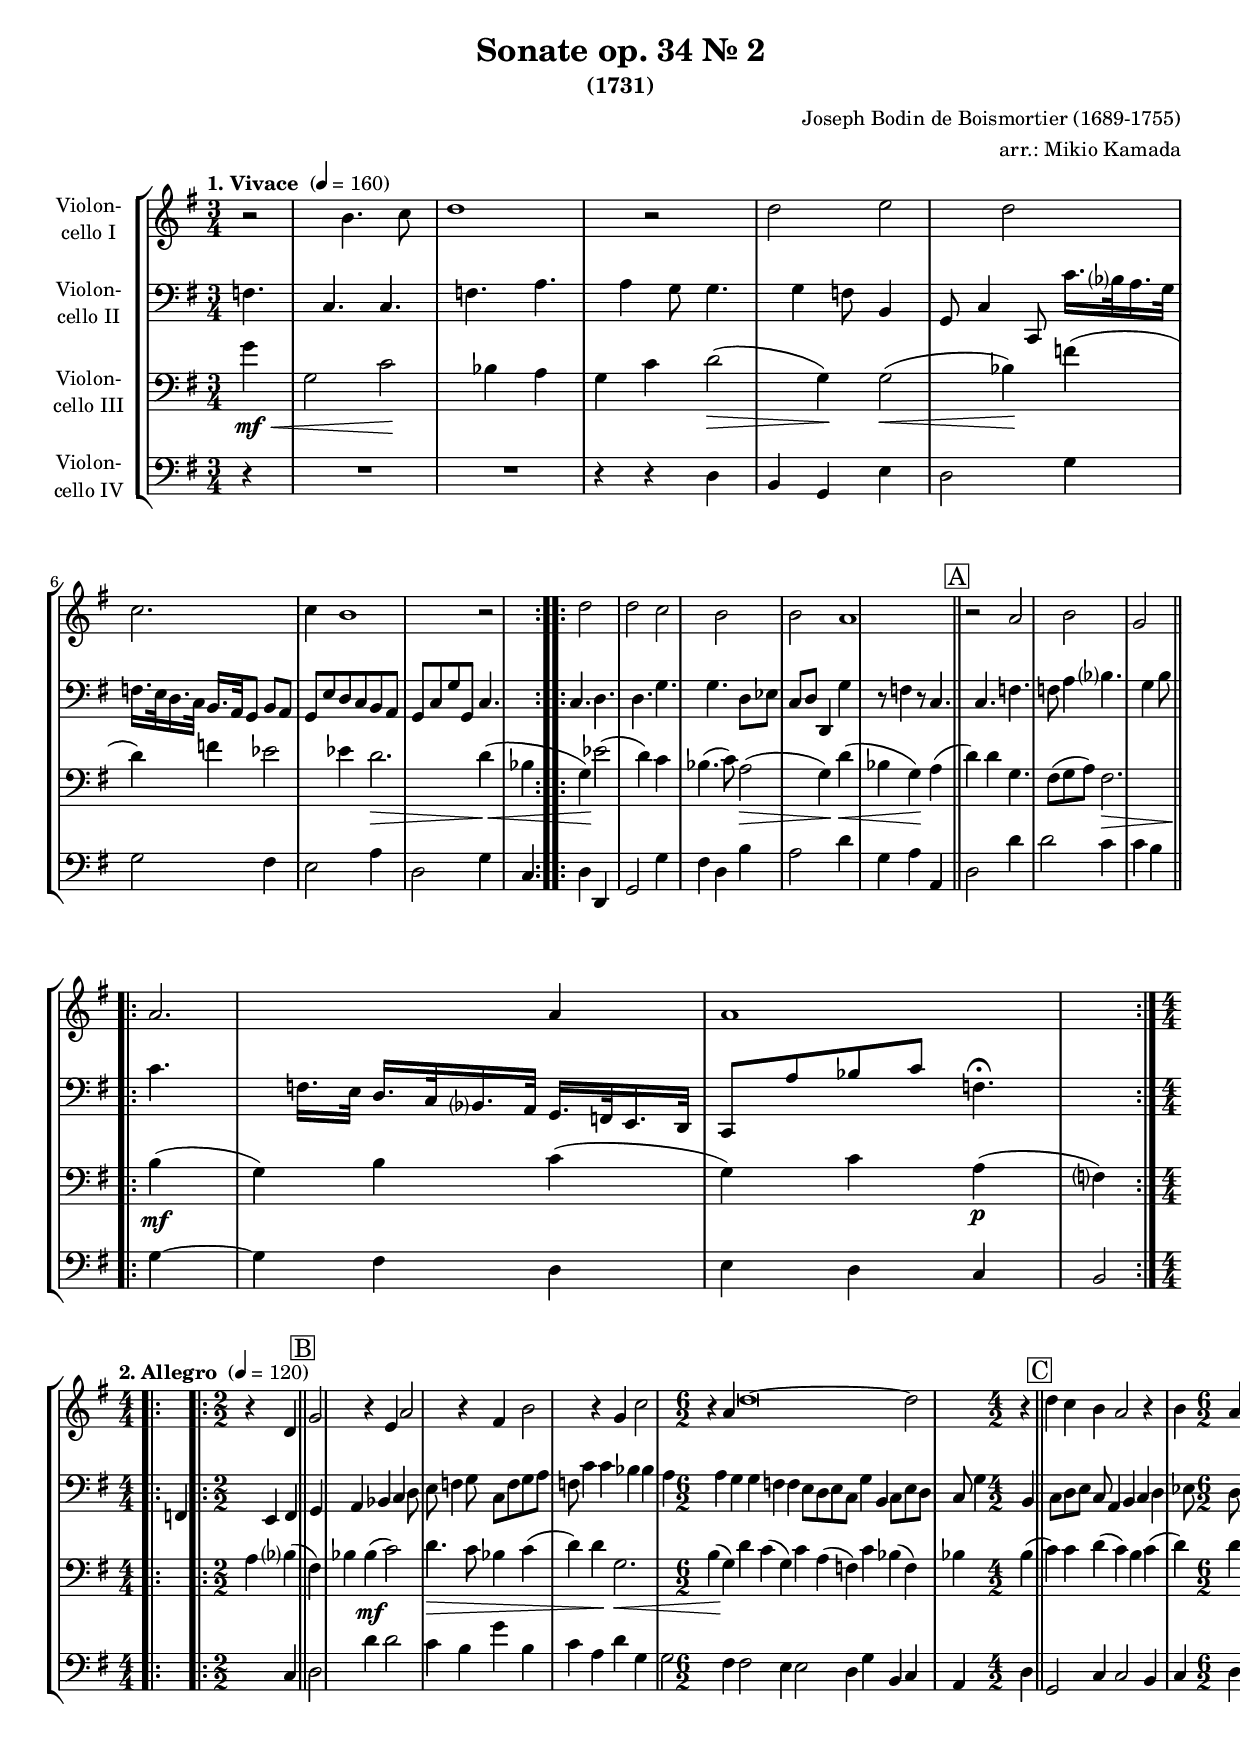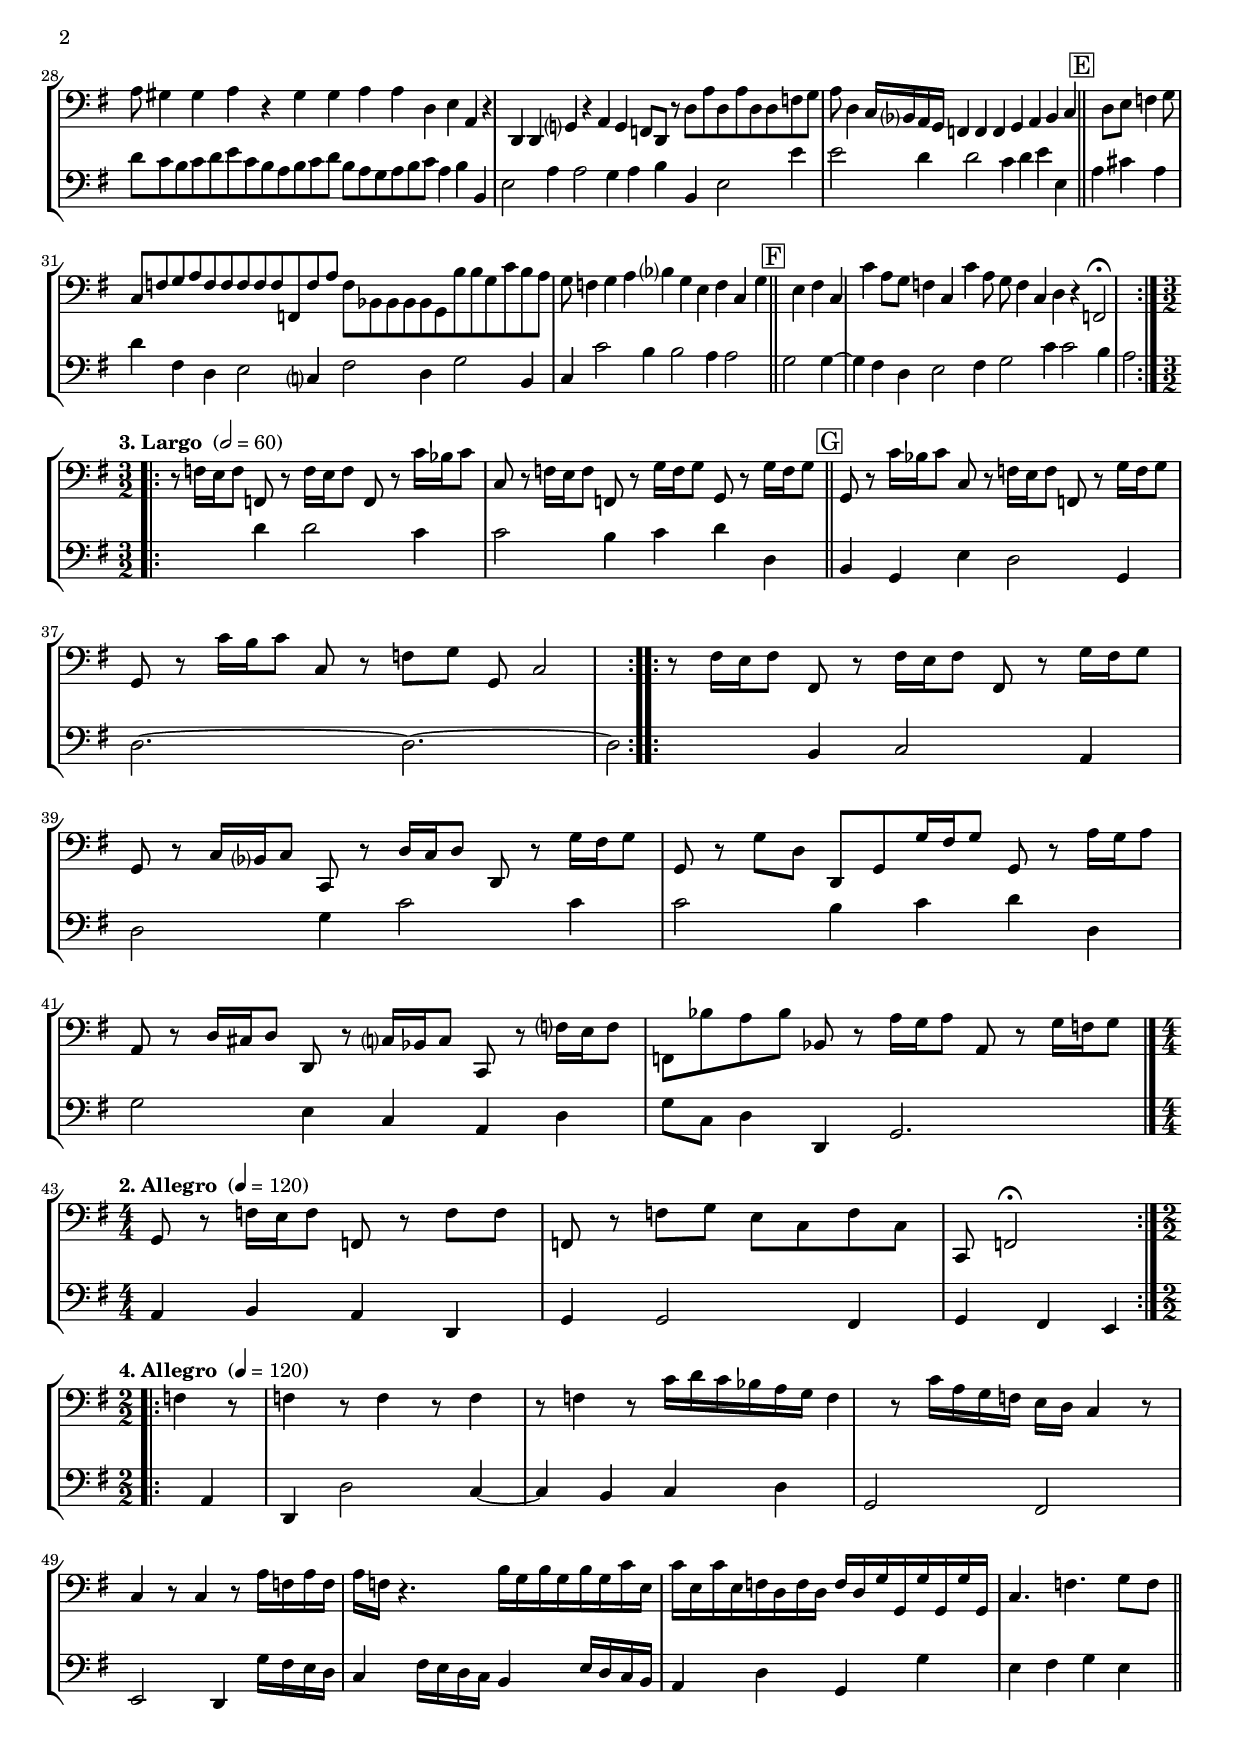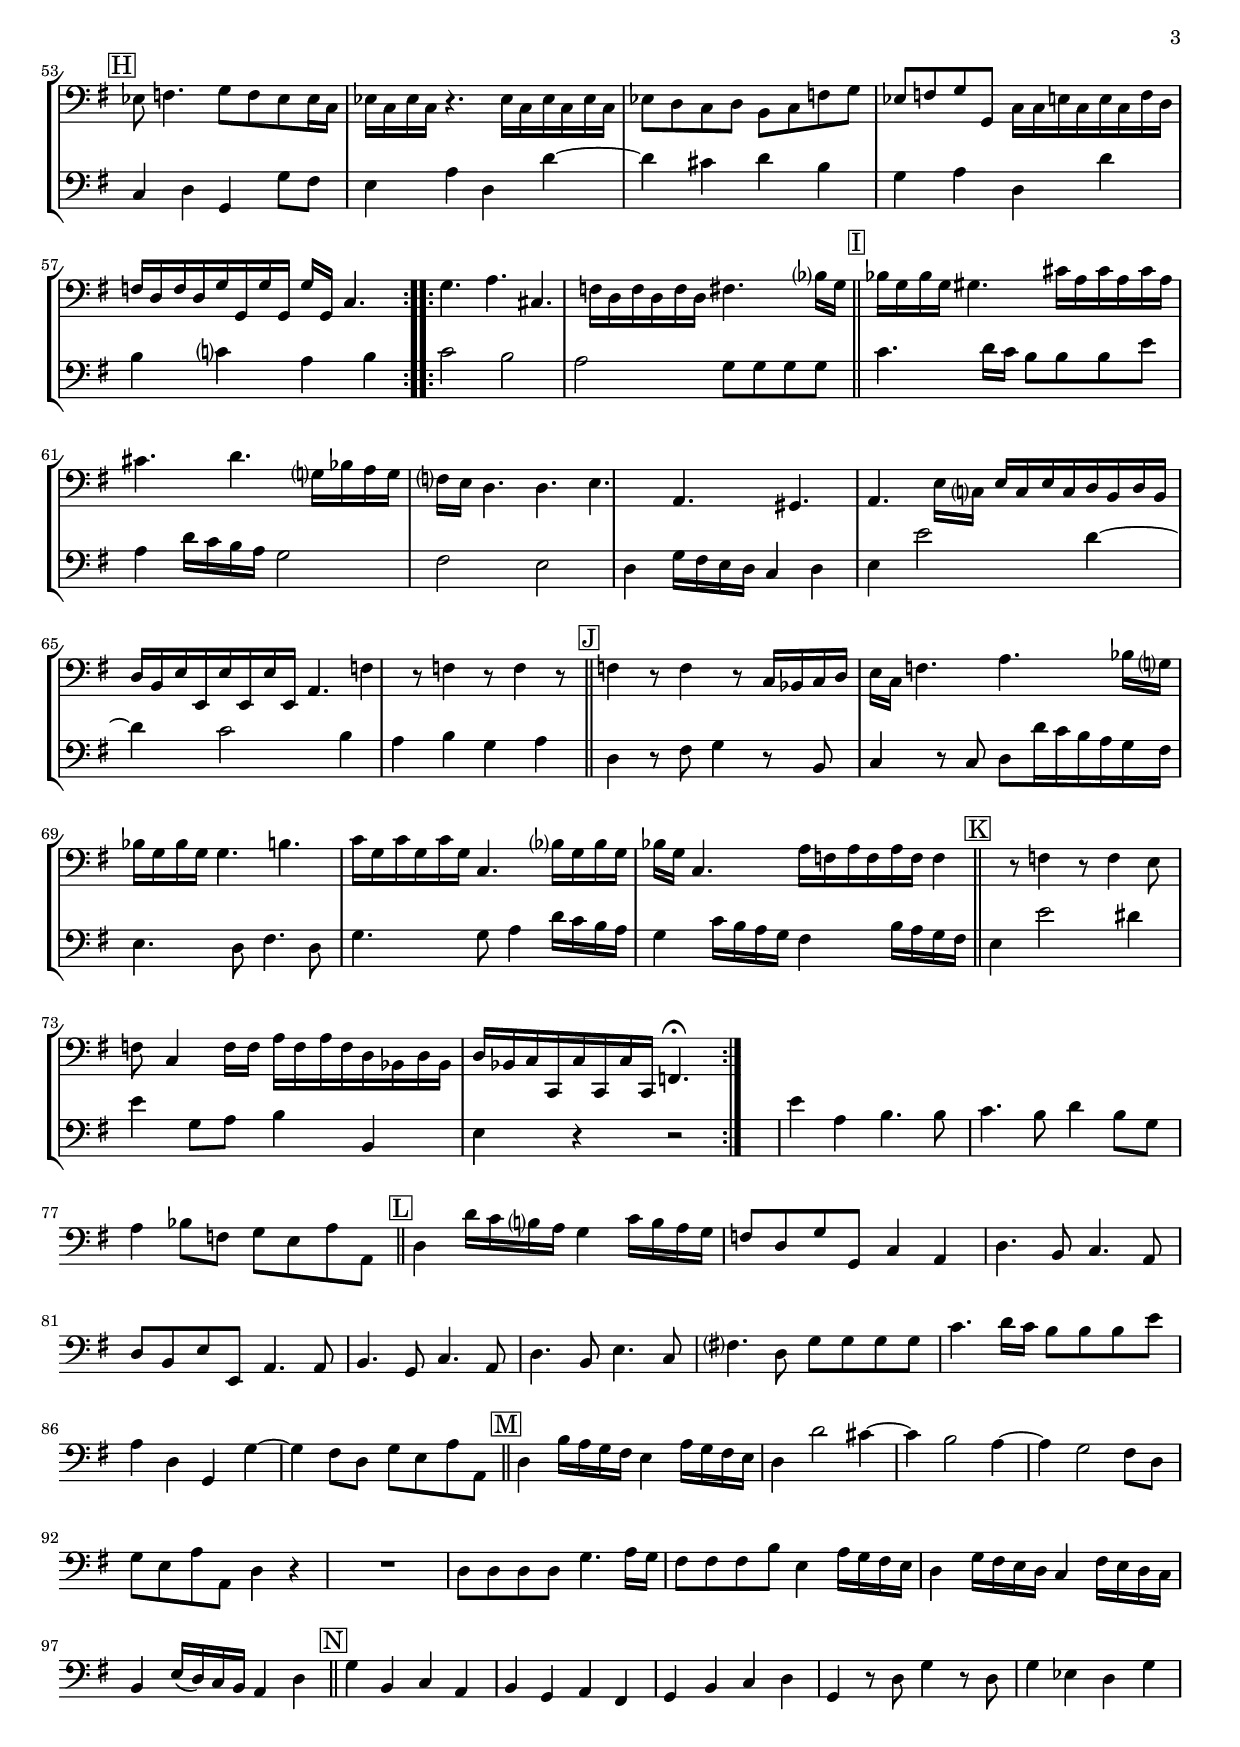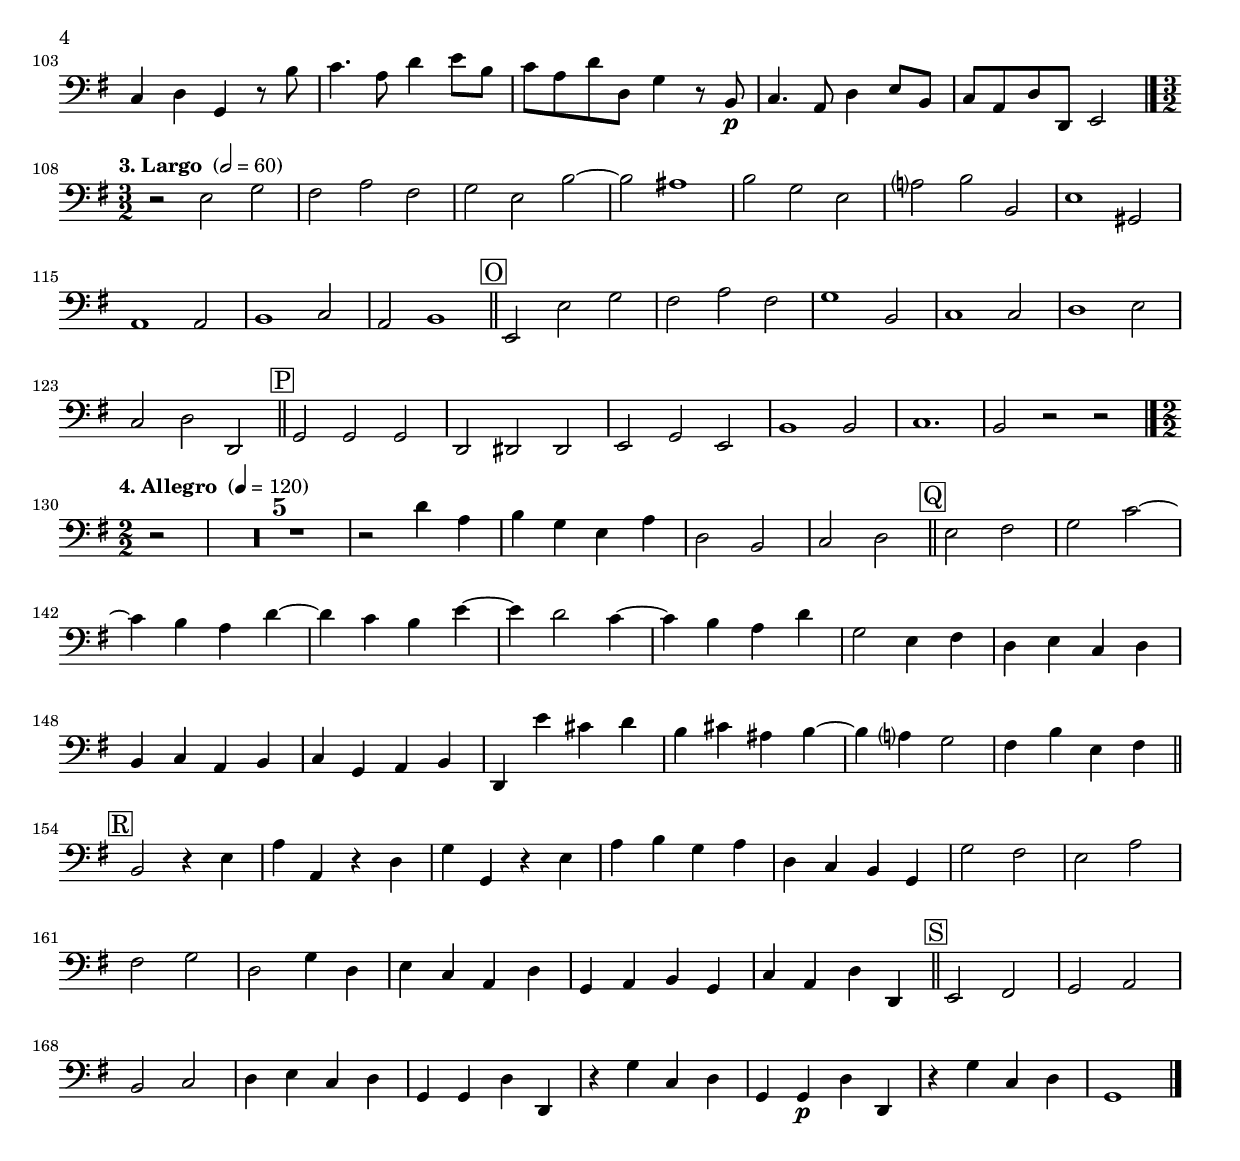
\version "2.14.2"
\include "deutsch.ly"

#(set-global-staff-size 17.5)

\header {
  title    = "Sonate op. 34 Nr. 2"
  subtitle = "(1731)"
  composer = "Joseph Bodin de Boismortier (1689-1755)"
  arranger = "arr.: Mikio Kamada"
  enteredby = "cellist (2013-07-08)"
}

voiceconsts = {
  \key g \major
  \clef "bass"
  \numericTimeSignature
  \compressFullBarRests
  \set tupletSpannerDuration = #(ly:make-moment 1 4)
}

%minstr = "harpsichord"
mihi = "clarinet"
%minstr = "accordion"
milo = "bassoon"

introa = {            \tempo "1. Vivace "   4=160 \time 3/4 }
introb = { \break     \tempo "2. Allegro "  4=120 \time 4/4 }
introc = { \break     \tempo "3. Largo "    2=60  \time 3/2 }
introd = { \break     \tempo "4. Allegro "  4=120 \time 2/2 }

boxa = { \bar "||" \mark \markup \box "A" }
boxb = { \bar "||" \mark \markup \box "B" }
boxc = { \bar "||" \mark \markup \box "C" }
boxd = { \bar "||" \mark \markup \box "D" }
boxe = { \bar "||" \mark \markup \box "E" }
boxf = { \bar "||" \mark \markup \box "F" }
boxg = { \bar "||" \mark \markup \box "G" }
boxh = { \bar "||" \mark \markup \box "H" }
boxi = { \bar "||" \mark \markup \box "I" }
boxj = { \bar "||" \mark \markup \box "J" }
boxk = { \bar "||" \mark \markup \box "K" }
boxl = { \bar "||" \mark \markup \box "L" }
boxm = { \bar "||" \mark \markup \box "M" }
boxn = { \bar "||" \mark \markup \box "N" }
boxo = { \bar "||" \mark \markup \box "O" }
boxp = { \bar "||" \mark \markup \box "P" }
boxq = { \bar "||" \mark \markup \box "Q" }
boxr = { \bar "||" \mark \markup \box "R" }
boxs = { \bar "||" \mark \markup \box "S" }

\include "v1.ily"
\include "v2.ily"
\include "v3.ily"
vd = \relative c {
  \voiceconsts

  \introa
  \partial 4 r4
  R2.*2
  r4 r d
  h g e'
  d2 g4
  g2 fis4
  e2 a4
  d,2 g4
  c, d d,

  g2 g'4
  fis d h'
  a2 d4
  g, a a, \boxa
  d2 d'4
  d2 c4
  c h g~
  g fis d
  e d c
  h2 c4 \boxb

  d2 d'4
  d2 c4
  h g' h,
  c a d
  g, g2
  fis4 fis2
  e4 e2
  d4 g h,
  c a d \boxc
  g,2 c4

  c2 h4
  c d d,
  g g'2
  fis4 fis2
  e4 e2
  d4 fis d
  g2 d4
  r r d
  g2 d4
  r r d'

  g, a a, \boxd
  d d'8 e fis g
  e d c d e f
  d c h c d e
  c h a h c d
  h a g a h c

  a4 h h,
  e2 a4
  a2 g4
  a h h,
  e2 e'4
  e2 d4
  d2 c4
  d e e, \boxe
  a cis a

  d fis, d
  e2 c?4
  fis2 d4
  g2 h,4
  c c'2
  h4 h2
  a4 a2 \boxf
  g2 g4~
  g fis d
  e2 fis4

  g2 c4
  c2 h4
  a2 d4
  d2 c4
  c2 h4
  c d d, \boxg
  h g e'
  d2 g,4
  d'2.~
  d~

  d2 h4
  c2 a4
  d2 g4
  c2 c4
  c2 h4
  c d d,
  g2 e4
  c a d
  g8 c, d4 d,
  g2. \bar "|."

  \introb
  a4 h a d,
  g g2 fis4
  g fis e a
  d, d'2 c4~
  c h c d
  g,2 fis

  e d4 g'16 fis e d
  c4 fis16 e d c h4 e16 d c h
  a4 d g, g'
  e fis g e \boxh
  c d g, g'8 fis

  e4 a d, d'~
  d cis d h
  g a d, d'
  h c? a h
  c2 h
  a g8 g g g \boxi

  c4. d16 c h8 h h e
  a,4 d16 c h a g2
  fis e
  d4 g16 fis e d c4 d
  e e'2 d4~
  d c2 h4

  a h g a \boxj
  d, r8 fis g4 r8 h,
  c4 r8 c d d'16 c h a g fis
  e4. d8 fis4. d8
  g4. g8 a4 d16 c h a

  g4 c16 h a g fis4 h16 a g fis \boxk
  e4 e'2 dis4
  e g,8 a h4 h,
  e r r2
  e'4 a, h4. h8
  c4. h8 d4 h8 g

  a4 b8 f g e a a, \boxl
  d4 d'16 c h? a g4 c16 h a g
  f8 d g g, c4 a
  d4. h8 c4. a8
  d h e e, a4. a8

  h4. g8 c4. a8
  d4. h8 e4. c8
  fis?4. d8 g g g g
  c4. d16 c h8 h h e
  a,4 d, g, g'~
  g fis8 d g e a a, \boxm

  d4 h'16 a g fis e4 a16 g fis e
  d4 d'2 cis4~
  cis h2 a4~
  a g2 fis8 d
  g e a a, d4 r

  R1
  d8 d d d g4. a16 g
  fis8 fis fis h e,4 a16 g fis e
  d4 g16 fis e d c4 fis16 e d c

  h4 e16( d) c h a4 d \boxn
  g h, c a
  h g a fis
  g h c d
  g, r8 d' g4 r8 d

  g4 es d g
  c, d g, r8 h'
  c4. a8 d4 e8 h
  c a d d, g4 r8 h,\p
  c4. a8 d4 e8 h
  c a d d, e2 \bar "|."

  \introc
  r e' g
  fis a fis
  g e h'~
  h ais1
  h2 g e

  a? h h,
  e1 gis,2
  a1 a2
  h1 c2
  a h1 \boxo
  e,2 e' g

  fis a fis
  g1 h,2
  c1 c2
  d1 e2
  c d d, \boxp
  g g g

  d dis dis
  e g e
  h'1 h2
  c1.
  h2 r r \bar "|."

  \introd
  \partial 2 r2
  R1*5
  r2 d'4 a
  h g e a

  d,2 h
  c d \boxq
  e fis
  g c~
  c4 h a d~
  d c h e~
  e d2 c4~
  c h a d

  g,2 e4 fis
  d e c d
  h c a h
  c g a h
  d, e'' cis d
  h cis ais h~
  h a? g2

  fis4 h e, fis \boxr
  h,2 r4 e
  a a, r d
  g g, r e'
  a h g a
  d, c h g

  g'2 fis
  e a
  fis g
  d g4 d
  e c a d
  g, a h g
  c a d d, \boxs
  e2 fis

  g a
  h c
  d4 e c d
  g, g d' d,
  r g' c, d
  g, g\p d' d,
  r g' c, d
  g,1 \bar "|."
}


music = \new StaffGroup <<
      \new Staff {
	\set Staff.midiInstrument = \milo
	\set Staff.instrumentName = \markup \center-column { "Violon-" "cello I" }
	\transpose g g { \va }
      }

      \new Staff {
	\set Staff.midiInstrument = \milo
	\set Staff.instrumentName = \markup \center-column { "Violon-" "cello II" }
	\transpose g g { \vb }
      }

      \new Staff {
	\set Staff.midiInstrument = \milo
	\set Staff.instrumentName = \markup \center-column { "Violon-" "cello III" }
	\transpose g g { \vc }
      }

      \new Staff {
	\set Staff.midiInstrument = \milo
	\set Staff.instrumentName = \markup \center-column { "Violon-" "cello IV" }
	\transpose g g { \vd }
      }
>>

\book {
  \score {
    \music
    \layout {}
  }

  \score {
    \unfoldRepeats \music

    \midi {
      \context {
        \Score
      }
    }
  }
}
